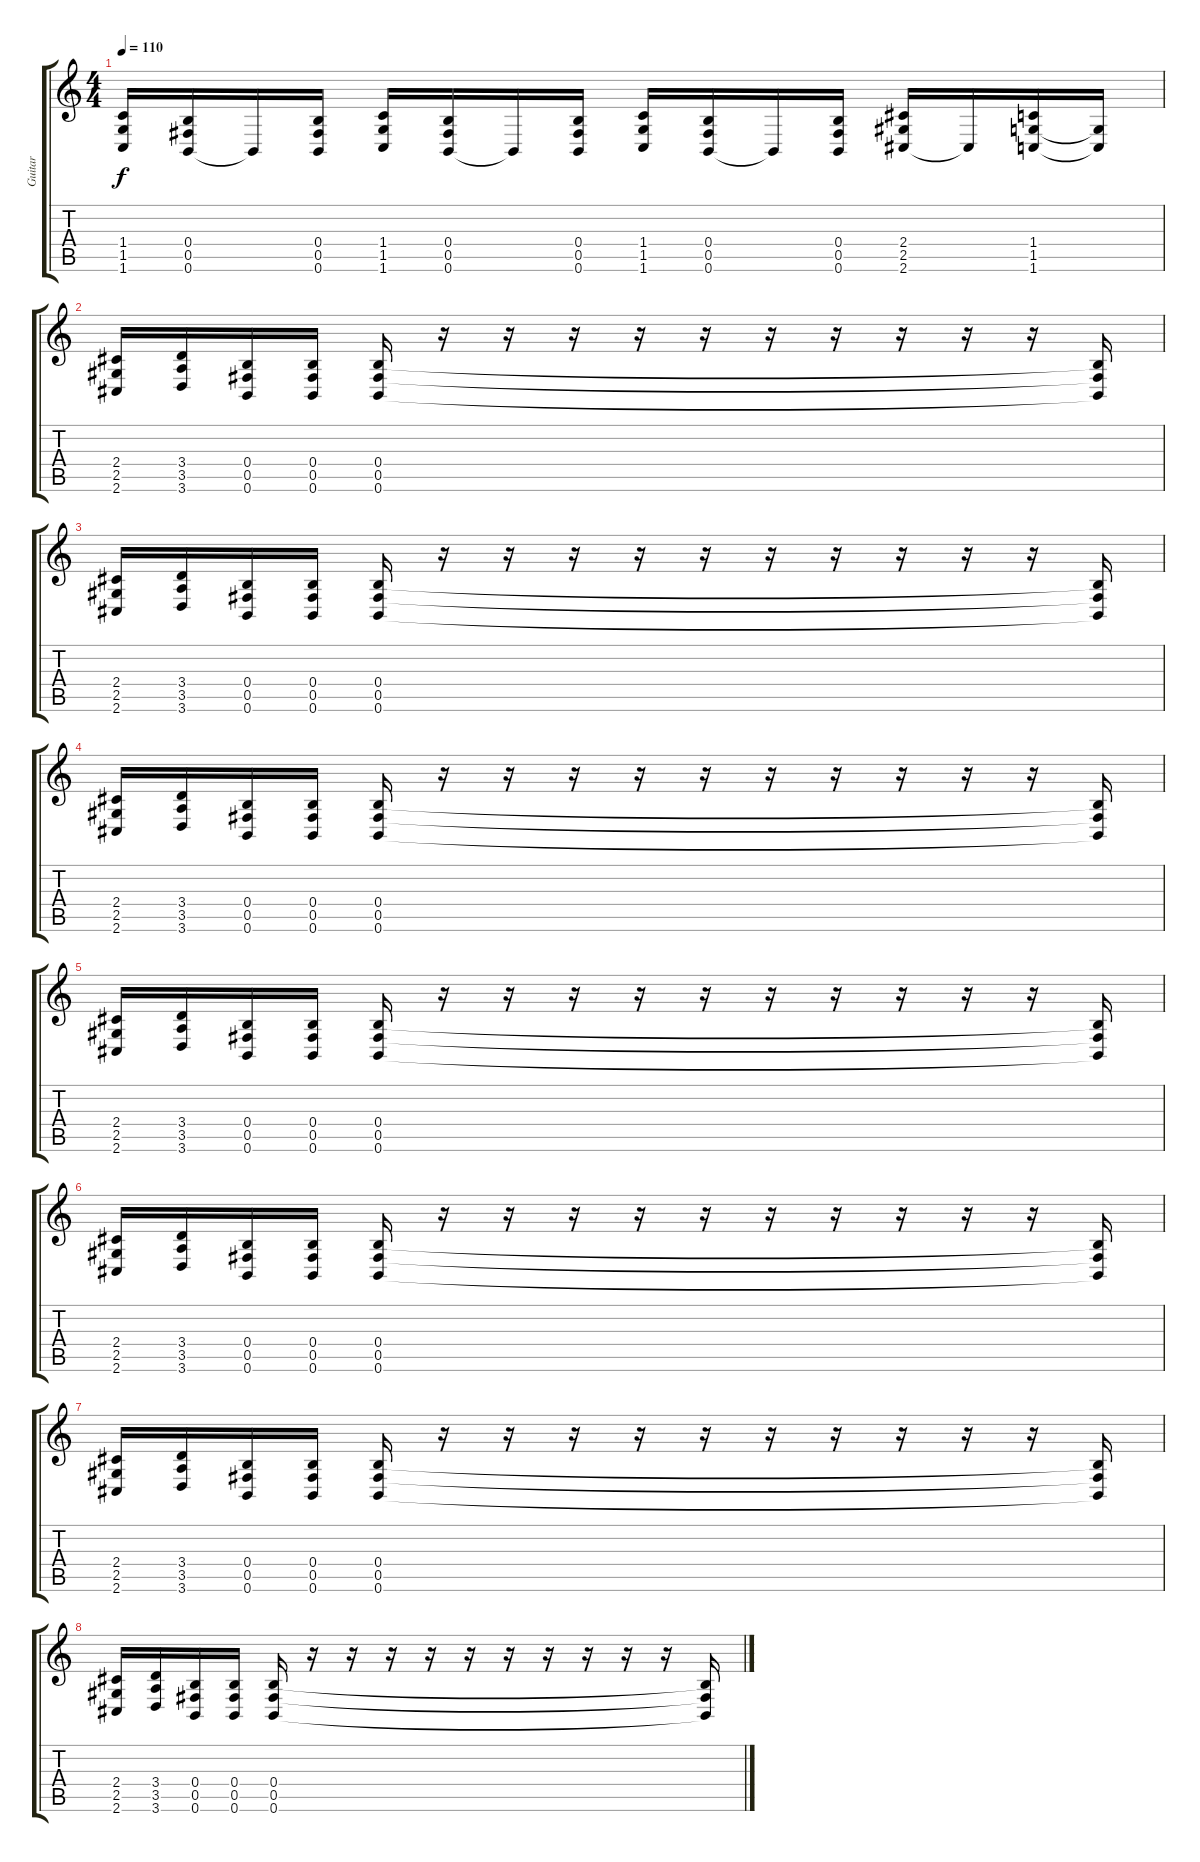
\track ("Guitar" "Guitar") {instrument distortionguitar}
\staff {score tabs}
\tuning (Db4 Ab3 E3 B2 Gb2 B1) {hide}
\ts (4 4)
\tempo 110
\clef g2
\ks c
(1.4 1.5 1.6).16{dy f} (0.4 0.5 0.6).16 0.6{t}.16 (0.4 0.5 0.6).16 (1.4 1.5 1.6).16 (0.4 0.5 0.6).16 0.6{t}.16 (0.4 0.5 0.6).16 (1.4 1.5 1.6).16 (0.4 0.5 0.6).16 0.6{t}.16 (0.4 0.5 0.6).16 (2.4 2.5 2.6).16 2.6{t}.16 (1.4 1.5 1.6).16 (1.5{t} 1.6{t}).16 |
(2.4 2.5 2.6).16 (3.4 3.5 3.6).16 (0.4 0.5 0.6).16 (0.4 0.5 0.6).16 (0.4 0.5 0.6).16 r.16 r.16 r.16 r.16 r.16 r.16 r.16 r.16 r.16 r.16 (0.4{t} 0.5{t} 0.6{t}).16 |
(2.4 2.5 2.6).16 (3.4 3.5 3.6).16 (0.4 0.5 0.6).16 (0.4 0.5 0.6).16 (0.4 0.5 0.6).16 r.16 r.16 r.16 r.16 r.16 r.16 r.16 r.16 r.16 r.16 (0.4{t} 0.5{t} 0.6{t}).16 |
(2.4 2.5 2.6).16 (3.4 3.5 3.6).16 (0.4 0.5 0.6).16 (0.4 0.5 0.6).16 (0.4 0.5 0.6).16 r.16 r.16 r.16 r.16 r.16 r.16 r.16 r.16 r.16 r.16 (0.4{t} 0.5{t} 0.6{t}).16 |
(2.4 2.5 2.6).16 (3.4 3.5 3.6).16 (0.4 0.5 0.6).16 (0.4 0.5 0.6).16 (0.4 0.5 0.6).16 r.16 r.16 r.16 r.16 r.16 r.16 r.16 r.16 r.16 r.16 (0.4{t} 0.5{t} 0.6{t}).16 |
(2.4 2.5 2.6).16 (3.4 3.5 3.6).16 (0.4 0.5 0.6).16 (0.4 0.5 0.6).16 (0.4 0.5 0.6).16 r.16 r.16 r.16 r.16 r.16 r.16 r.16 r.16 r.16 r.16 (0.4{t} 0.5{t} 0.6{t}).16 |
(2.4 2.5 2.6).16 (3.4 3.5 3.6).16 (0.4 0.5 0.6).16 (0.4 0.5 0.6).16 (0.4 0.5 0.6).16 r.16 r.16 r.16 r.16 r.16 r.16 r.16 r.16 r.16 r.16 (0.4{t} 0.5{t} 0.6{t}).16 |
(2.4 2.5 2.6).16 (3.4 3.5 3.6).16 (0.4 0.5 0.6).16 (0.4 0.5 0.6).16 (0.4 0.5 0.6).16 r.16 r.16 r.16 r.16 r.16 r.16 r.16 r.16 r.16 r.16 (0.4{t} 0.5{t} 0.6{t}).16
